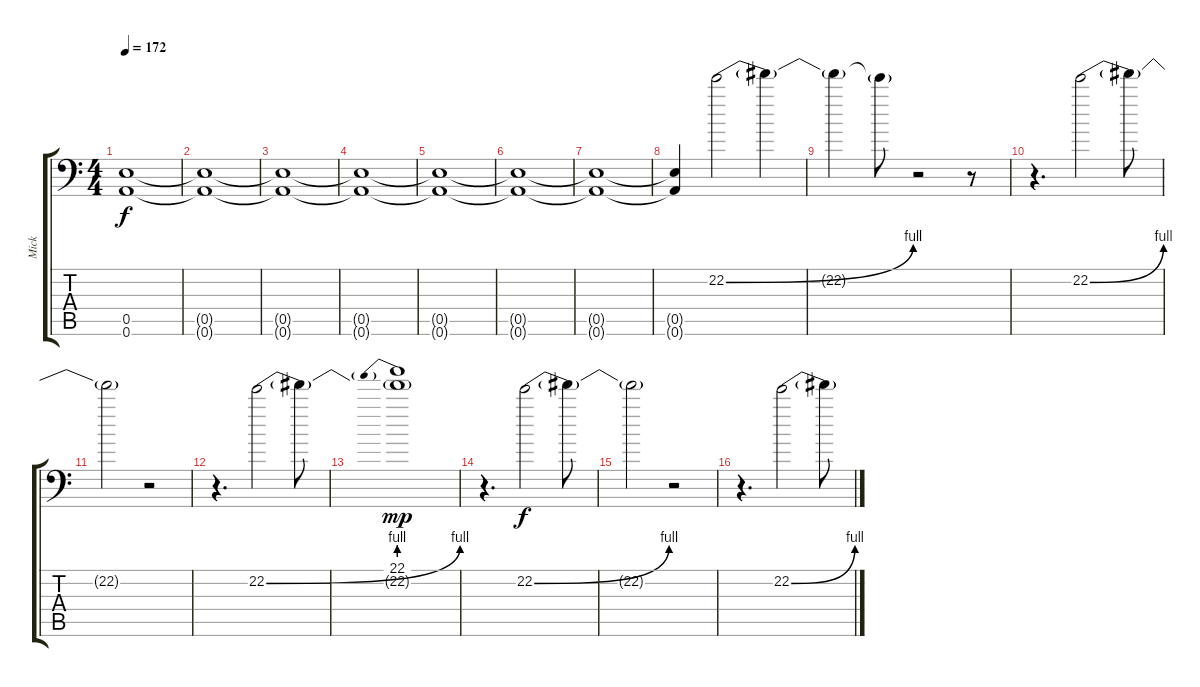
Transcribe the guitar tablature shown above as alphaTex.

\track ("Mick" "Mick") {instrument distortionguitar}
\staff {score tabs}
\tuning (B3 Gb3 D3 A2 E2 A1) {hide}
\ts (4 4)
\tempo 172
\clef f4
\ks c
(0.5{t} 0.6{t}).1{dy f} |
(0.5{t} 0.6{t}).1 |
(0.5{t} 0.6{t}).1 |
(0.5{t} 0.6{t}).1 |
(0.5{t} 0.6{t}).1 |
(0.5{t} 0.6{t}).1 |
(0.5{t} 0.6{t}).1 |
(0.5{t} 0.6{t}).4 22.2{be (bend 0 0 60 4)}.2{volume 14} 22.2{t}.4 |
22.2{t}.4 22.2{t}.8 r.2 r.8 |
r.4{d} 22.2{be (bend 0 0 60 4)}.2 22.2{t}.8 |
22.2{t}.2 r.2 |
r.4{d} 22.2{be (bend 0 0 60 4)}.2 22.2{t}.8 |
(22.1{be (prebend 0 4 60 4)} 22.2{t}).1{dy mp} |
r.4{d} 22.2{be (bend 0 0 60 4)}.2{dy f} 22.2{t}.8 |
22.2{t}.2 r.2 |
r.4{d} 22.2{be (bend 0 0 60 4)}.2 22.2{t}.8
